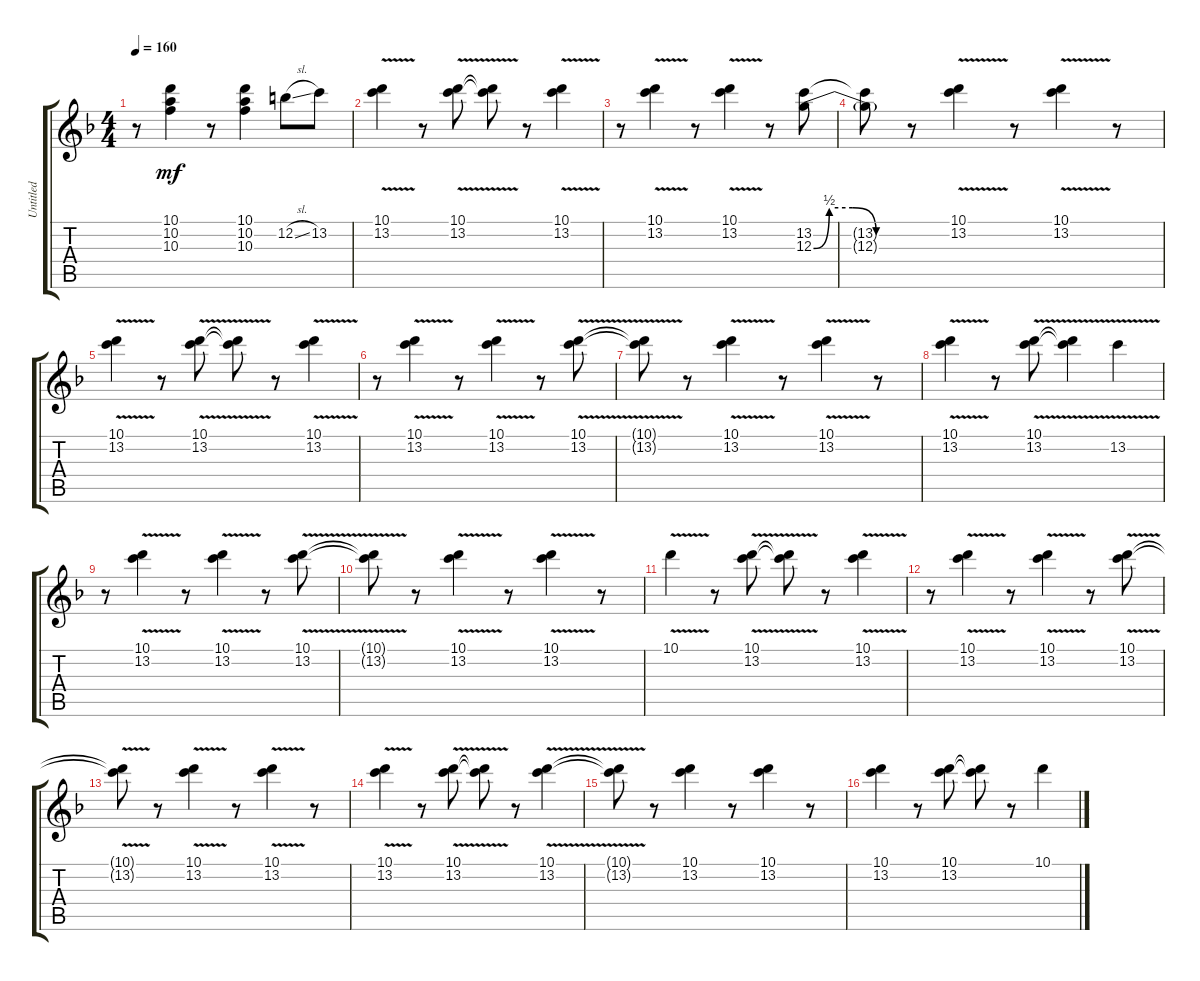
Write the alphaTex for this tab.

\track ("Untitled" "Untitled") {instrument distortionguitar}
\staff {score tabs}
\tuning (E4 B3 G3 D3 A2 E2) {hide}
\ts (4 4)
\tempo 160
\clef g2
\ks f
r.8{dy mf} (10.1 10.2 10.3).4 r.8 (10.1 10.2 10.3).4 12.2{sl}.8 13.2.8 |
(10.1{v} 13.2{v}).4 r.8 (10.1{v} 13.2{v}).8 (10.1{v t} 13.2{v t}).8 r.8 (10.1{v} 13.2{v}).4 |
r.8 (10.1{v} 13.2{v}).4 r.8 (10.1{v} 13.2{v}).4 r.8 (13.2 12.3{be (custom 0 0 10 2 25 2 40 0 60 0)}).8 |
(13.2{t} 12.3{t}).8 r.8 (10.1{v} 13.2{v}).4 r.8 (10.1{v} 13.2{v}).4 r.8 |
(10.1{v} 13.2{v}).4 r.8 (10.1{v} 13.2{v}).8 (10.1{t} 13.2{t}).8 r.8 (10.1{v} 13.2{v}).4 |
r.8 (10.1{v} 13.2{v}).4 r.8 (10.1{v} 13.2{v}).4 r.8 (10.1{v} 13.2{v}).8 |
(10.1{t} 13.2{t}).8 r.8 (10.1{v} 13.2{v}).4 r.8 (10.1{v} 13.2{v}).4 r.8 |
(10.1{v} 13.2{v}).4 r.8 (10.1{v} 13.2{v}).8 (10.1{v t} 13.2{v t}).4 13.2{v}.4 |
r.8 (10.1{v} 13.2{v}).4 r.8 (10.1{v} 13.2{v}).4 r.8 (10.1{v} 13.2{v}).8 |
(10.1{t} 13.2{t}).8 r.8 (10.1{v} 13.2{v}).4 r.8 (10.1{v} 13.2{v}).4 r.8 |
10.1{v}.4 r.8 (10.1{v} 13.2{v}).8 (10.1{t} 13.2{t}).8 r.8 (10.1{v} 13.2{v}).4 |
r.8 (10.1{v} 13.2{v}).4 r.8 (10.1{v} 13.2{v}).4 r.8 (10.1{v} 13.2{v}).8 |
(10.1{t} 13.2{t}).8 r.8 (10.1{v} 13.2{v}).4 r.8 (10.1{v} 13.2{v}).4 r.8 |
(10.1{v} 13.2{v}).4 r.8 (10.1{v} 13.2{v}).8 (10.1{t} 13.2{t}).8 r.8 (10.1{v} 13.2{v}).4 |
(10.1{t} 13.2{t}).8 r.8 (10.1 13.2).4 r.8 (10.1 13.2).4 r.8 |
(10.1 13.2).4 r.8 (10.1 13.2).8 (10.1{t} 13.2{t}).8 r.8 10.1.4
